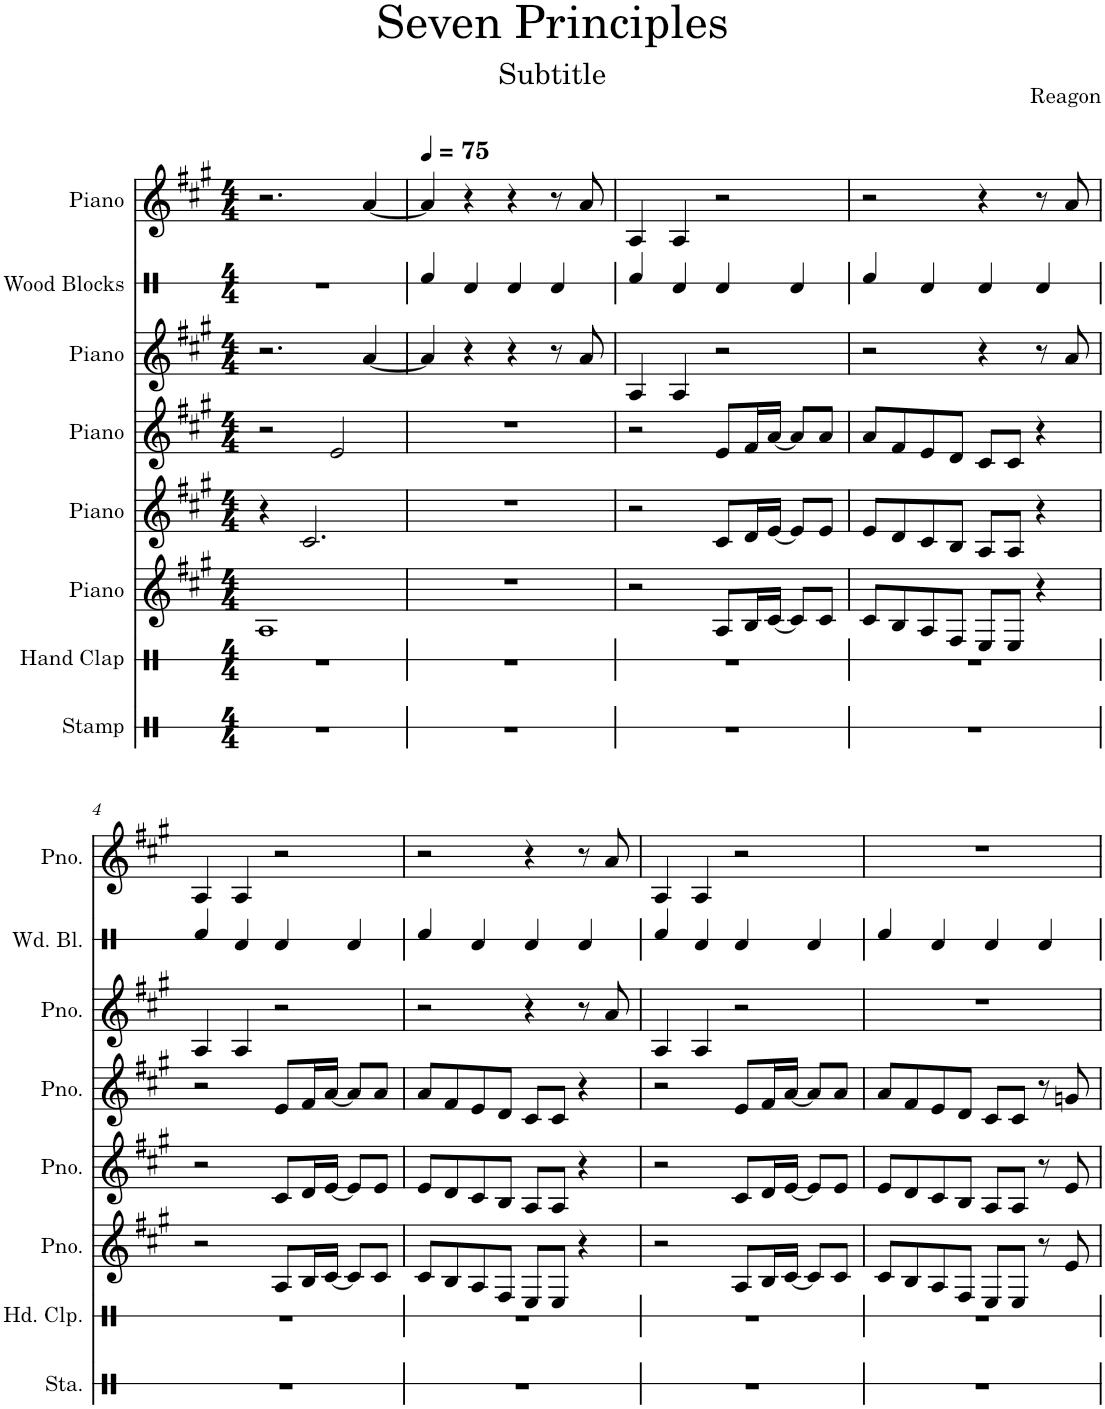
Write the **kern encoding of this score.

**kern	**kern	**kern	**kern	**kern	**kern	**kern	**kern
*part8	*part7	*part6	*part5	*part4	*part3	*part2	*part1
*staff8	*staff7	*staff6	*staff5	*staff4	*staff3	*staff2	*staff1
*I"Stamp	*I"Hand Clap	*I"Piano	*I"Piano	*I"Piano	*I"Piano	*I"Wood Blocks	*I"Piano
*I'Sta.	*I'Hd. Clp.	*I'Pno.	*I'Pno.	*I'Pno.	*I'Pno.	*I'Wd. Bl.	*I'Pno.
*stria1	*stria1	*	*	*	*	*stria1	*
*clefX	*clefX	*clefG2	*clefG2	*clefG2	*clefG2	*clefX	*clefG2
*k[]	*k[]	*k[f#c#g#]	*k[f#c#g#]	*k[f#c#g#]	*k[f#c#g#]	*k[]	*k[f#c#g#]
*M4/4	*M4/4	*M4/4	*M4/4	*M4/4	*M4/4	*M4/4	*M4/4
=1	=1	=1	=1	=1	=1	=1	=1
1r	1r	1A	4r	2r	2.r	1r	2.r
.	.	.	2.c#/	.	.	.	.
.	.	.	.	2e/	.	.	.
.	.	.	.	.	[4a/	.	[4a/
=1X1	=1X1	=1X1	=1X1	=1X1	=1X1	=1X1	=1X1
*	*	*	*	*	*	*	*MM75
1r	1r	1r	1r	1r	4a/]	4Rf/	4a/]
.	.	.	.	.	4r	4Rd/	4r
.	.	.	.	.	4r	4Rd/	4r
.	.	.	.	.	8r	4Rd/	8r
.	.	.	.	.	8a/	.	8a/
=2	=2	=2	=2	=2	=2	=2	=2
1r	1r	2r	2r	2r	4A/	4Rf/	4A/
.	.	.	.	.	4A/	4Rd/	4A/
.	.	8A/L	8c#/L	8e/L	2r	4Rd/	2r
.	.	16B/L	16d/L	16f#/L	.	.	.
.	.	[16c#/JJ	[16e/JJ	[16a/JJ	.	.	.
.	.	8c#/L]	8e/L]	8a/L]	.	4Rd/	.
.	.	8c#/J	8e/J	8a/J	.	.	.
=3	=3	=3	=3	=3	=3	=3	=3
1r	1r	8c#/L	8e/L	8a/L	2r	4Rf/	2r
.	.	8B/	8d/	8f#/	.	.	.
.	.	8A/	8c#/	8e/	.	4Rd/	.
.	.	8F#/J	8B/J	8d/J	.	.	.
.	.	8E/L	8A/L	8c#/L	4r	4Rd/	4r
.	.	8E/J	8A/J	8c#/J	.	.	.
.	.	4r	4r	4r	8r	4Rd/	8r
.	.	.	.	.	8a/	.	8a/
!!LO:LB:g=z
=4	=4	=4	=4	=4	=4	=4	=4
1r	1r	2r	2r	2r	4A/	4Rf/	4A/
.	.	.	.	.	4A/	4Rd/	4A/
.	.	8A/L	8c#/L	8e/L	2r	4Rd/	2r
.	.	16B/L	16d/L	16f#/L	.	.	.
.	.	[16c#/JJ	[16e/JJ	[16a/JJ	.	.	.
.	.	8c#/L]	8e/L]	8a/L]	.	4Rd/	.
.	.	8c#/J	8e/J	8a/J	.	.	.
=5	=5	=5	=5	=5	=5	=5	=5
1r	1r	8c#/L	8e/L	8a/L	2r	4Rf/	2r
.	.	8B/	8d/	8f#/	.	.	.
.	.	8A/	8c#/	8e/	.	4Rd/	.
.	.	8F#/J	8B/J	8d/J	.	.	.
.	.	8E/L	8A/L	8c#/L	4r	4Rd/	4r
.	.	8E/J	8A/J	8c#/J	.	.	.
.	.	4r	4r	4r	8r	4Rd/	8r
.	.	.	.	.	8a/	.	8a/
=6	=6	=6	=6	=6	=6	=6	=6
1r	1r	2r	2r	2r	4A/	4Rf/	4A/
.	.	.	.	.	4A/	4Rd/	4A/
.	.	8A/L	8c#/L	8e/L	2r	4Rd/	2r
.	.	16B/L	16d/L	16f#/L	.	.	.
.	.	[16c#/JJ	[16e/JJ	[16a/JJ	.	.	.
.	.	8c#/L]	8e/L]	8a/L]	.	4Rd/	.
.	.	8c#/J	8e/J	8a/J	.	.	.
=7	=7	=7	=7	=7	=7	=7	=7
1r	1r	8c#/L	8e/L	8a/L	1r	4Rf/	1r
.	.	8B/	8d/	8f#/	.	.	.
.	.	8A/	8c#/	8e/	.	4Rd/	.
.	.	8F#/J	8B/J	8d/J	.	.	.
.	.	8E/L	8A/L	8c#/L	.	4Rd/	.
.	.	8E/J	8A/J	8c#/J	.	.	.
.	.	8r	8r	8r	.	4Rd/	.
.	.	8e/	8e/	8gn/	.	.	.
=	=	=	=	=	=	=	=
*-	*-	*-	*-	*-	*-	*-	*-
